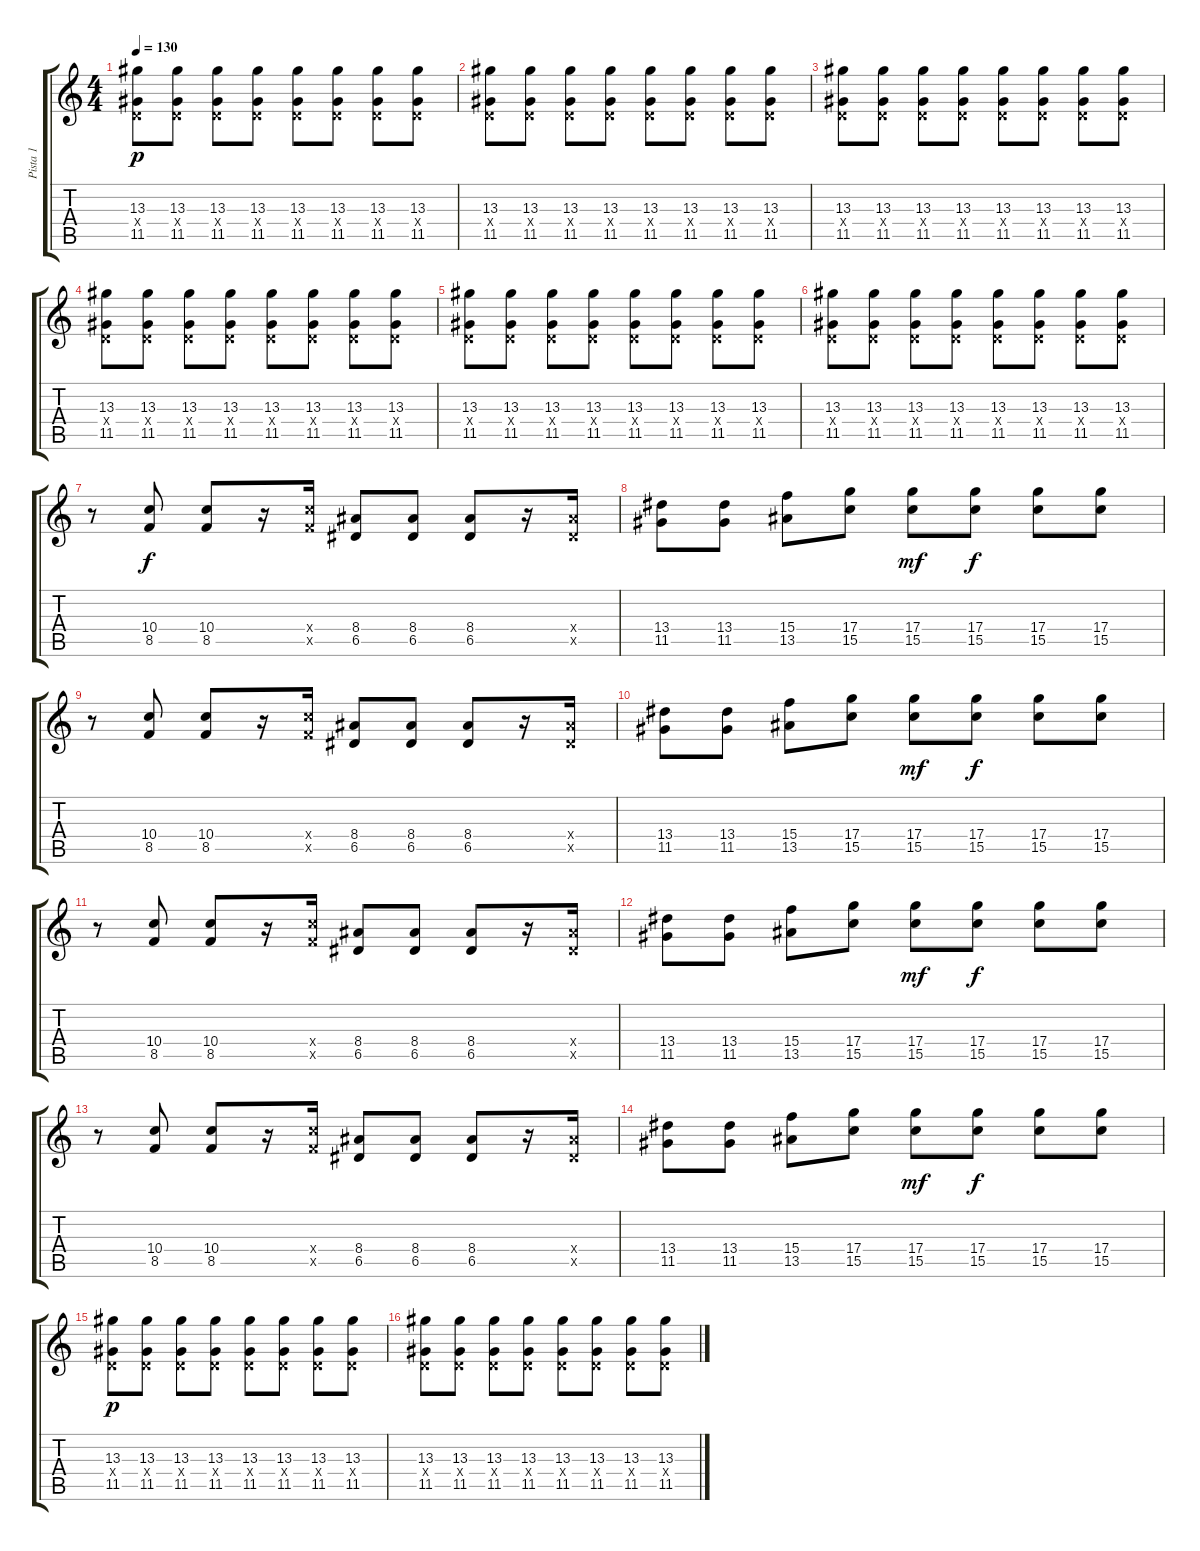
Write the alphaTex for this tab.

\track ("Pista 1" "Pista 1") {instrument electricguitarclean}
\staff {score tabs}
\tuning (E4 B3 G3 D3 A2 E2) {hide}
\ts (4 4)
\tempo 130
\clef g2
\ks c
(13.3 0.4{x} 11.5).8{dy p} (13.3 0.4{x} 11.5).8 (13.3 0.4{x} 11.5).8 (13.3 0.4{x} 11.5).8 (13.3 0.4{x} 11.5).8 (13.3 0.4{x} 11.5).8 (13.3 0.4{x} 11.5).8 (13.3 0.4{x} 11.5).8 |
(13.3 0.4{x} 11.5).8 (13.3 0.4{x} 11.5).8 (13.3 0.4{x} 11.5).8 (13.3 0.4{x} 11.5).8 (13.3 0.4{x} 11.5).8 (13.3 0.4{x} 11.5).8 (13.3 0.4{x} 11.5).8 (13.3 0.4{x} 11.5).8 |
(13.3 0.4{x} 11.5).8 (13.3 0.4{x} 11.5).8 (13.3 0.4{x} 11.5).8 (13.3 0.4{x} 11.5).8 (13.3 0.4{x} 11.5).8 (13.3 0.4{x} 11.5).8 (13.3 0.4{x} 11.5).8 (13.3 0.4{x} 11.5).8 |
(13.3 0.4{x} 11.5).8 (13.3 0.4{x} 11.5).8 (13.3 0.4{x} 11.5).8 (13.3 0.4{x} 11.5).8 (13.3 0.4{x} 11.5).8 (13.3 0.4{x} 11.5).8 (13.3 0.4{x} 11.5).8 (13.3 0.4{x} 11.5).8 |
(13.3 0.4{x} 11.5).8 (13.3 0.4{x} 11.5).8 (13.3 0.4{x} 11.5).8 (13.3 0.4{x} 11.5).8 (13.3 0.4{x} 11.5).8 (13.3 0.4{x} 11.5).8 (13.3 0.4{x} 11.5).8 (13.3 0.4{x} 11.5).8 |
(13.3 0.4{x} 11.5).8 (13.3 0.4{x} 11.5).8 (13.3 0.4{x} 11.5).8 (13.3 0.4{x} 11.5).8 (13.3 0.4{x} 11.5).8 (13.3 0.4{x} 11.5).8 (13.3 0.4{x} 11.5).8 (13.3 0.4{x} 11.5).8 |
r.8{balance 8} (10.4 8.5).8{dy f} (10.4 8.5).8 r.16 (10.4{x} 8.5{x}).16 (8.4 6.5).8 (8.4 6.5).8 (8.4 6.5).8 r.16 (8.4{x} 6.5{x}).16 |
(13.4 11.5).8 (13.4 11.5).8 (15.4 13.5).8 (17.4 15.5).8 (17.4 15.5).8{dy mf} (17.4 15.5).8{dy f} (17.4 15.5).8 (17.4 15.5).8 |
r.8 (10.4 8.5).8 (10.4 8.5).8 r.16 (10.4{x} 8.5{x}).16 (8.4 6.5).8 (8.4 6.5).8 (8.4 6.5).8 r.16 (8.4{x} 6.5{x}).16 |
(13.4 11.5).8 (13.4 11.5).8 (15.4 13.5).8 (17.4 15.5).8 (17.4 15.5).8{dy mf} (17.4 15.5).8{dy f} (17.4 15.5).8 (17.4 15.5).8 |
r.8 (10.4 8.5).8 (10.4 8.5).8 r.16 (10.4{x} 8.5{x}).16 (8.4 6.5).8 (8.4 6.5).8 (8.4 6.5).8 r.16 (8.4{x} 6.5{x}).16 |
(13.4 11.5).8 (13.4 11.5).8 (15.4 13.5).8 (17.4 15.5).8 (17.4 15.5).8{dy mf} (17.4 15.5).8{dy f} (17.4 15.5).8 (17.4 15.5).8 |
r.8 (10.4 8.5).8 (10.4 8.5).8 r.16 (10.4{x} 8.5{x}).16 (8.4 6.5).8 (8.4 6.5).8 (8.4 6.5).8 r.16 (8.4{x} 6.5{x}).16 |
(13.4 11.5).8 (13.4 11.5).8 (15.4 13.5).8 (17.4 15.5).8 (17.4 15.5).8{dy mf} (17.4 15.5).8{dy f} (17.4 15.5).8 (17.4 15.5).8 |
(13.3 0.4{x} 11.5).8{dy p balance 0} (13.3 0.4{x} 11.5).8 (13.3 0.4{x} 11.5).8 (13.3 0.4{x} 11.5).8 (13.3 0.4{x} 11.5).8 (13.3 0.4{x} 11.5).8 (13.3 0.4{x} 11.5).8 (13.3 0.4{x} 11.5).8 |
(13.3 0.4{x} 11.5).8 (13.3 0.4{x} 11.5).8 (13.3 0.4{x} 11.5).8 (13.3 0.4{x} 11.5).8 (13.3 0.4{x} 11.5).8 (13.3 0.4{x} 11.5).8 (13.3 0.4{x} 11.5).8 (13.3 0.4{x} 11.5).8
